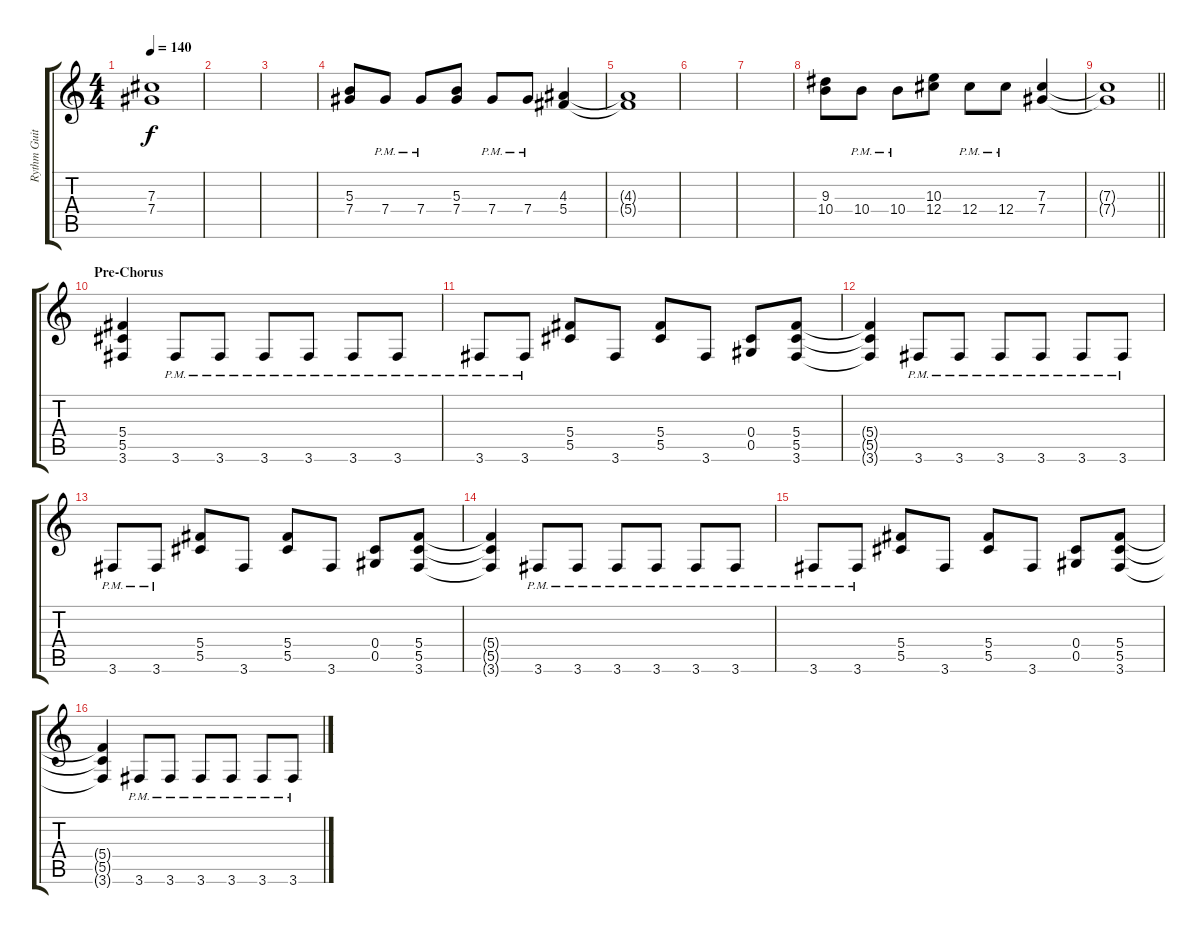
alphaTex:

\track ("Rythm Guitar" "Rythm Guit") {instrument distortionguitar}
\staff {score tabs}
\tuning (Eb4 Bb3 Gb3 Db3 Ab2 Eb2) {hide}
\ts (4 4)
\tempo 140
\clef g2
\ks c
(7.3{t} 7.4{t}).1{dy f} |
|
|
(5.3 7.4).8 7.4{pm}.8 7.4{pm}.8 (5.3 7.4).8 7.4{pm}.8 7.4{pm}.8 (4.3 5.4).4 |
(4.3{t} 5.4{t}).1 |
|
|
(9.3 10.4).8 10.4{pm}.8 10.4{pm}.8 (10.3 12.4).8 12.4{pm}.8 12.4{pm}.8 (7.3 7.4).4 |
\barLineRight lightlight
(7.3{t} 7.4{t}).1 |
\section ("" "Pre-Chorus")
(5.4 5.5 3.6).4 3.6{pm}.8 3.6{pm}.8 3.6{pm}.8 3.6{pm}.8 3.6{pm}.8 3.6{pm}.8 |
3.6{pm}.8 3.6{pm}.8 (5.4 5.5).8 3.6.8 (5.4 5.5).8 3.6.8 (0.4 0.5).8 (5.4 5.5 3.6).8 |
(5.4{t} 5.5{t} 3.6{t}).4 3.6{pm}.8 3.6{pm}.8 3.6{pm}.8 3.6{pm}.8 3.6{pm}.8 3.6{pm}.8 |
3.6{pm}.8 3.6{pm}.8 (5.4 5.5).8 3.6.8 (5.4 5.5).8 3.6.8 (0.4 0.5).8 (5.4 5.5 3.6).8 |
(5.4{t} 5.5{t} 3.6{t}).4 3.6{pm}.8 3.6{pm}.8 3.6{pm}.8 3.6{pm}.8 3.6{pm}.8 3.6{pm}.8 |
3.6{pm}.8 3.6{pm}.8 (5.4 5.5).8 3.6.8 (5.4 5.5).8 3.6.8 (0.4 0.5).8 (5.4 5.5 3.6).8 |
(5.4{t} 5.5{t} 3.6{t}).4 3.6{pm}.8 3.6{pm}.8 3.6{pm}.8 3.6{pm}.8 3.6{pm}.8 3.6{pm}.8
